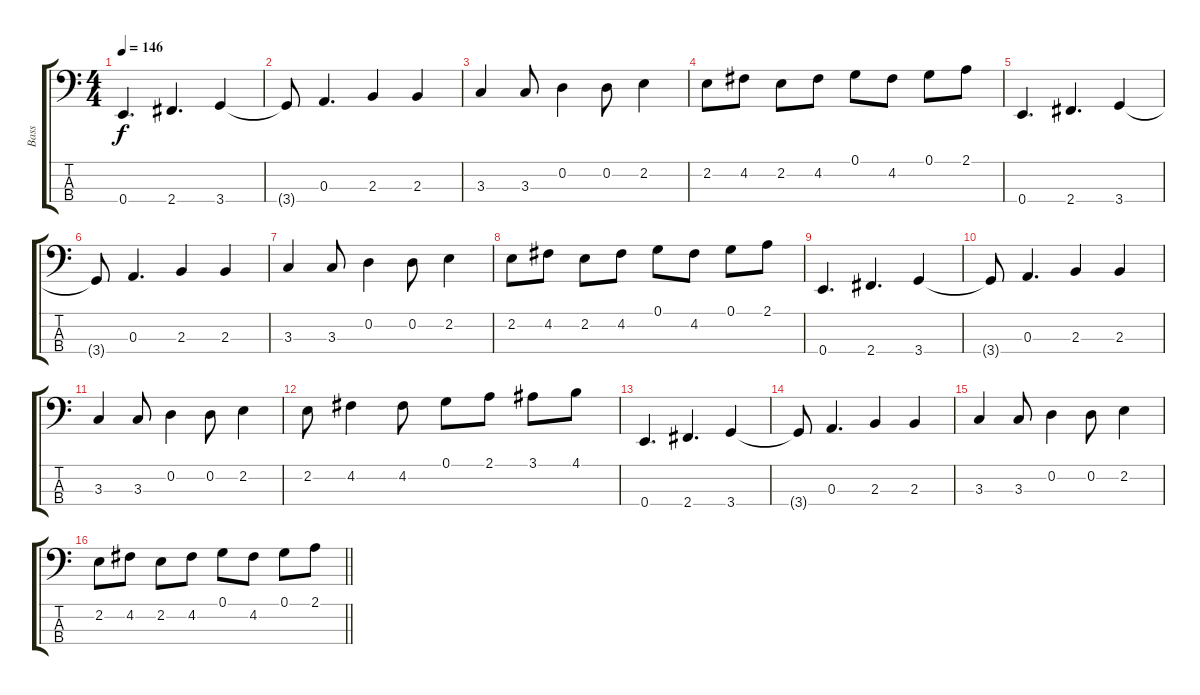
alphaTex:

\track ("Bass" "Bass") {instrument electricbasspick}
\staff {score tabs}
\tuning (G2 D2 A1 E1) {hide}
\ts (4 4)
\tempo 146
\clef f4
\ks c
0.4.4{d dy f} 2.4.4{d} 3.4.4 |
3.4{t}.8 0.3.4{d} 2.3.4 2.3.4 |
3.3.4 3.3.8 0.2.4 0.2.8 2.2.4 |
2.2.8 4.2.8 2.2.8 4.2.8 0.1.8 4.2.8 0.1.8 2.1.8 |
0.4.4{d} 2.4.4{d} 3.4.4 |
3.4{t}.8 0.3.4{d} 2.3.4 2.3.4 |
3.3.4 3.3.8 0.2.4 0.2.8 2.2.4 |
2.2.8 4.2.8 2.2.8 4.2.8 0.1.8 4.2.8 0.1.8 2.1.8 |
0.4.4{d} 2.4.4{d} 3.4.4 |
3.4{t}.8 0.3.4{d} 2.3.4 2.3.4 |
3.3.4 3.3.8 0.2.4 0.2.8 2.2.4 |
2.2.8 4.2.4 4.2.8 0.1.8 2.1.8 3.1.8 4.1.8 |
0.4.4{d} 2.4.4{d} 3.4.4 |
3.4{t}.8 0.3.4{d} 2.3.4 2.3.4 |
3.3.4 3.3.8 0.2.4 0.2.8 2.2.4 |
\barLineRight lightlight
2.2.8 4.2.8 2.2.8 4.2.8 0.1.8 4.2.8 0.1.8 2.1.8
